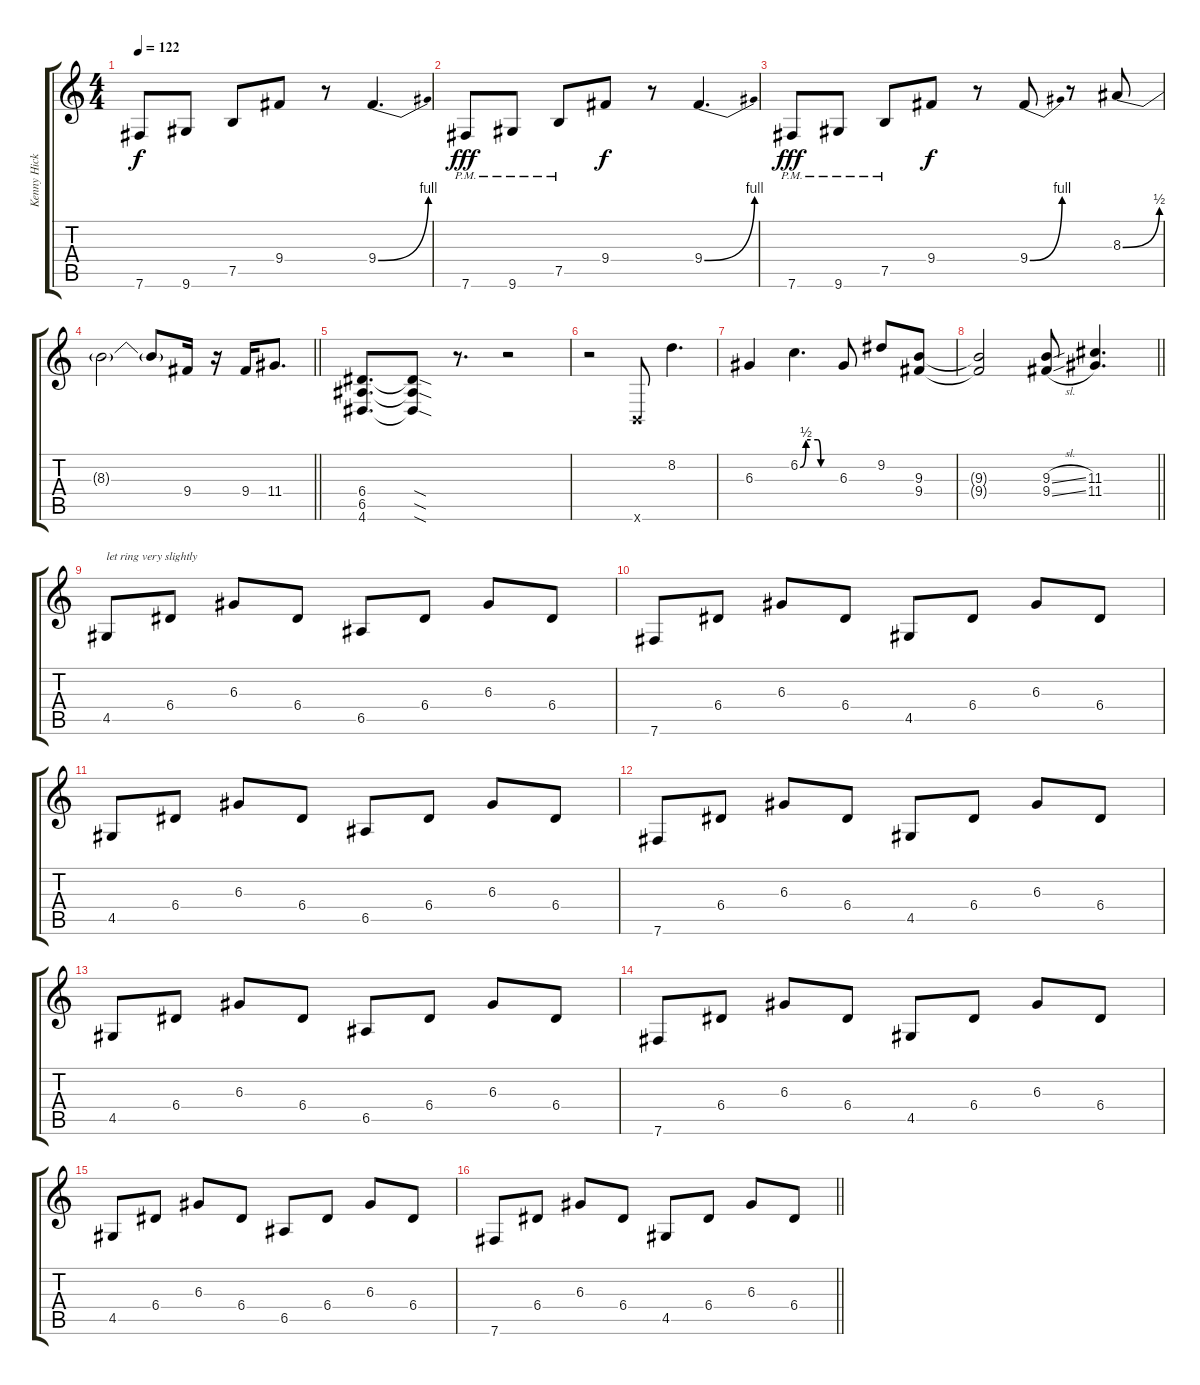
\track ("Kenny Hickey" "Kenny Hick") {instrument distortionguitar}
\staff {score tabs}
\tuning (B3 Gb3 D3 A2 E2 B1) {hide}
\ts (4 4)
\section ("" "")
\tempo 122
\clef g2
\ks c
7.6.8{dy f} 9.6.8 7.5.8 9.4.8 r.8 9.4{be (bend 0 0 60 4)}.4{d} |
7.6{pm}.8{dy fff} 9.6{pm}.8 7.5{pm}.8 9.4.8{dy f} r.8 9.4{be (bend 0 0 60 4)}.4{d} |
7.6{pm}.8{dy fff} 9.6{pm}.8 7.5{pm}.8 9.4.8{dy f} r.8 9.4{be (bend 0 0 60 4)}.8 r.8 8.3{be (bend 0 0 60 2)}.8 |
\barLineRight lightlight
8.3{t}.2 8.3{t}.8 9.4.16 r.16 9.4.16 11.4.8{d} |
\section ("" "")
(6.4 6.5 4.6).8{d} (6.4{sod t} 6.5{sod t} 4.6{sod t}).8 r.8{d} r.2 |
r.2 0.6{x}.8 8.2.4{d} |
6.3.4 6.2{be (custom 0 0 10 2 30 2 35 0 60 0)}.4{d} 6.3.8 9.2.8 (9.3 9.4).8 |
\barLineRight lightlight
(9.3{t} 9.4{t}).2 (9.3{sl} 9.4{sl}).8 (11.3 11.4).4{d} |
\section ("" "")
4.5.8{txt "let ring very slightly" balance 8} 6.4.8 6.3.8 6.4.8 6.5.8 6.4.8 6.3.8 6.4.8 |
7.6.8 6.4.8 6.3.8 6.4.8 4.5.8 6.4.8 6.3.8 6.4.8 |
4.5.8 6.4.8 6.3.8 6.4.8 6.5.8 6.4.8 6.3.8 6.4.8 |
7.6.8 6.4.8 6.3.8 6.4.8 4.5.8 6.4.8 6.3.8 6.4.8 |
4.5.8 6.4.8 6.3.8 6.4.8 6.5.8 6.4.8 6.3.8 6.4.8 |
7.6.8 6.4.8 6.3.8 6.4.8 4.5.8 6.4.8 6.3.8 6.4.8 |
4.5.8 6.4.8 6.3.8 6.4.8 6.5.8 6.4.8 6.3.8 6.4.8 |
\barLineRight lightlight
7.6.8 6.4.8 6.3.8 6.4.8 4.5.8 6.4.8 6.3.8 6.4.8
